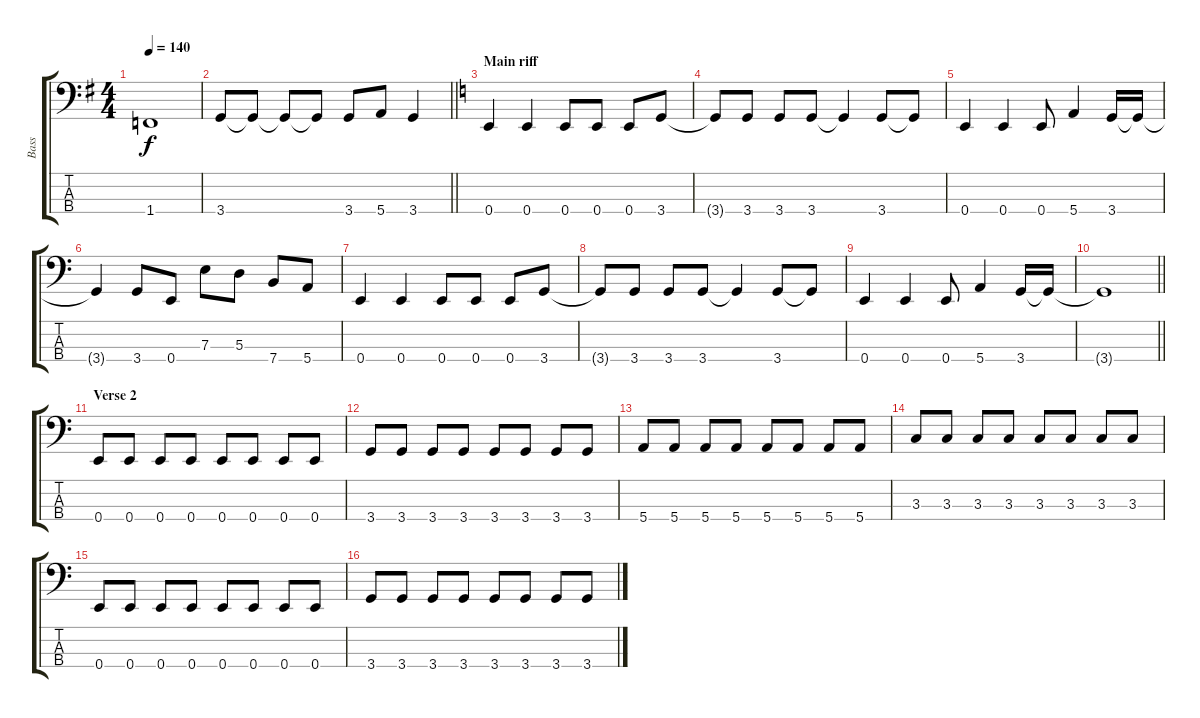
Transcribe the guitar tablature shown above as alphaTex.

\track ("Bass" "Bass") {instrument electricbassfinger}
\staff {score tabs}
\tuning (G2 D2 A1 E1) {hide}
\ts (4 4)
\tempo 140
\clef f4
\ks g
1.4{t}.1{dy f} |
\barLineRight lightlight
3.4.8 3.4{t}.8 3.4{t}.8 3.4{t}.8 3.4.8 5.4.8 3.4.4 |
\section ("" "Main riff")
\ks c
0.4.4 0.4.4 0.4.8 0.4.8 0.4.8 3.4.8 |
3.4{t}.8 3.4.8 3.4.8 3.4.8 3.4{t}.4 3.4.8 3.4{t}.8 |
0.4.4 0.4.4 0.4.8 5.4.4 3.4.16 3.4{t}.16 |
3.4{t}.4 3.4.8 0.4.8 7.3.8 5.3.8 7.4.8 5.4.8 |
0.4.4 0.4.4 0.4.8 0.4.8 0.4.8 3.4.8 |
3.4{t}.8 3.4.8 3.4.8 3.4.8 3.4{t}.4 3.4.8 3.4{t}.8 |
0.4.4 0.4.4 0.4.8 5.4.4 3.4.16 3.4{t}.16 |
\barLineRight lightlight
3.4{t}.1 |
\section ("" "Verse 2")
0.4.8 0.4.8 0.4.8 0.4.8 0.4.8 0.4.8 0.4.8 0.4.8 |
3.4.8 3.4.8 3.4.8 3.4.8 3.4.8 3.4.8 3.4.8 3.4.8 |
5.4.8 5.4.8 5.4.8 5.4.8 5.4.8 5.4.8 5.4.8 5.4.8 |
3.3.8 3.3.8 3.3.8 3.3.8 3.3.8 3.3.8 3.3.8 3.3.8 |
0.4.8 0.4.8 0.4.8 0.4.8 0.4.8 0.4.8 0.4.8 0.4.8 |
3.4.8 3.4.8 3.4.8 3.4.8 3.4.8 3.4.8 3.4.8 3.4.8
